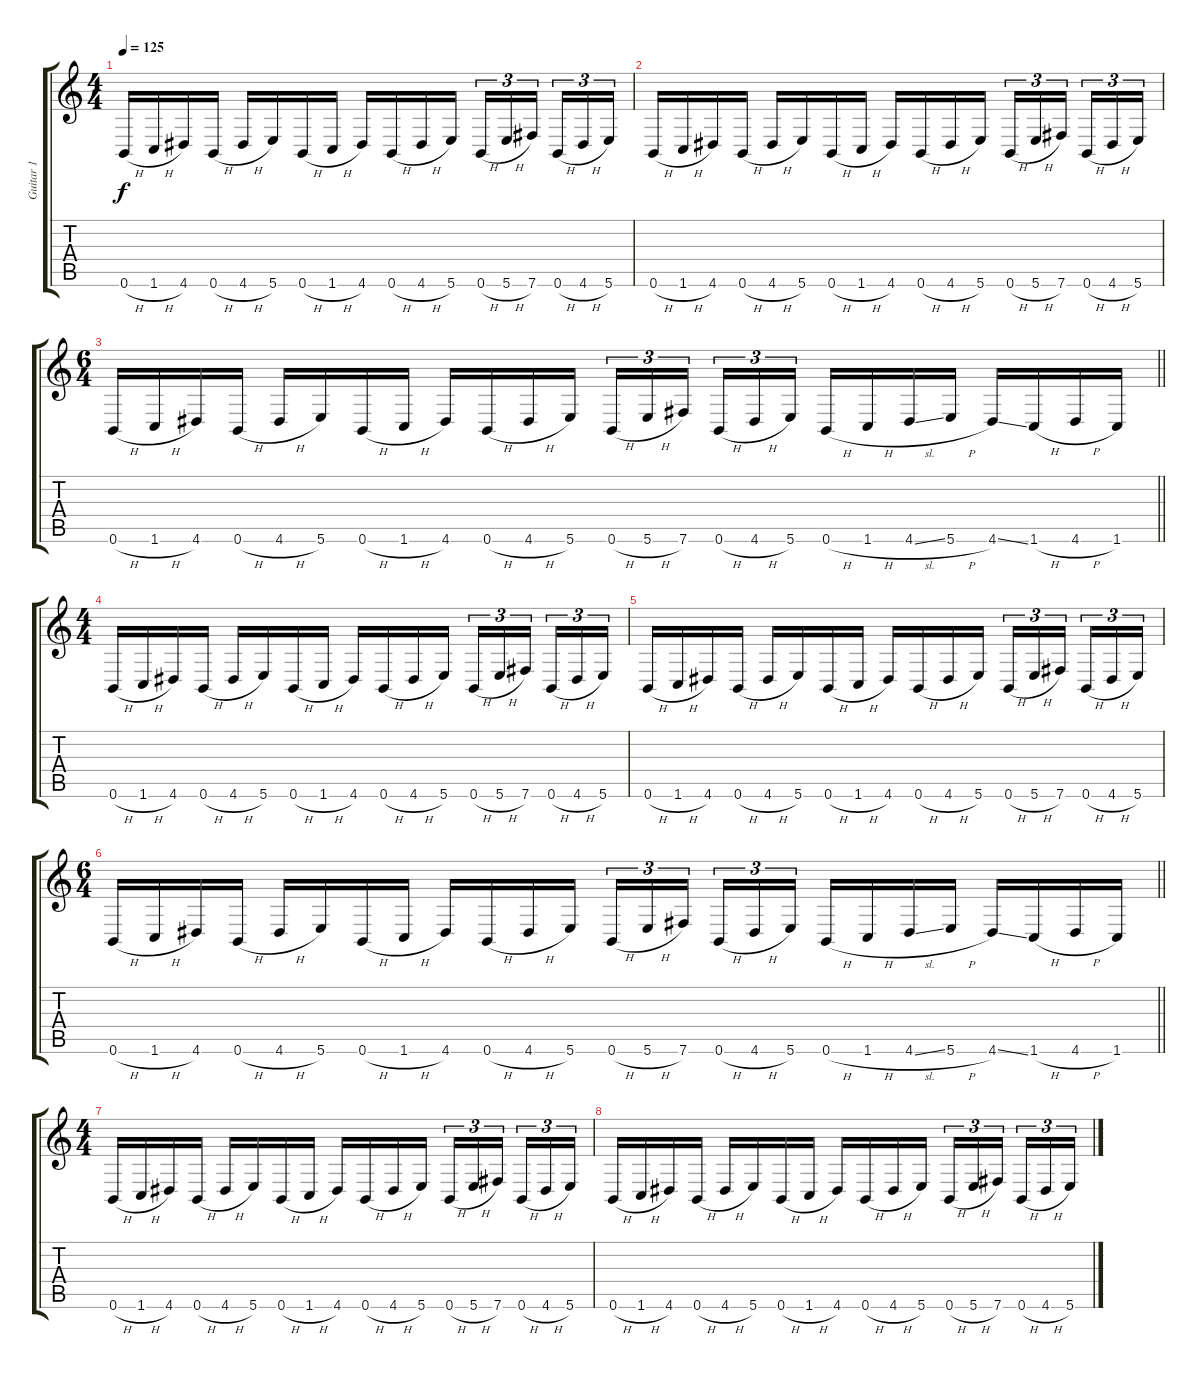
\track ("Guitar 1" "Guitar 1") {instrument distortionguitar}
\staff {score tabs}
\tuning (Db4 Ab3 E3 B2 Gb2 B1) {hide}
\ts (4 4)
\section ("" "")
\tempo 125
\clef g2
\ks c
0.6{h}.16{dy f balance 0} 1.6{h}.16 4.6.16 0.6{h}.16 4.6{h}.16 5.6.16 0.6{h}.16 1.6{h}.16 4.6.16 0.6{h}.16 4.6{h}.16 5.6.16 0.6{h}.16{tu (3 2)} 5.6{h}.16{tu (3 2)} 7.6.16{tu (3 2) beam splitsecondary} 0.6{h}.16{tu (3 2)} 4.6{h}.16{tu (3 2)} 5.6.16{tu (3 2)} |
0.6{h}.16 1.6{h}.16 4.6.16 0.6{h}.16 4.6{h}.16 5.6.16 0.6{h}.16 1.6{h}.16 4.6.16 0.6{h}.16 4.6{h}.16 5.6.16 0.6{h}.16{tu (3 2)} 5.6{h}.16{tu (3 2)} 7.6.16{tu (3 2) beam splitsecondary} 0.6{h}.16{tu (3 2)} 4.6{h}.16{tu (3 2)} 5.6.16{tu (3 2)} |
\ts (6 4)
\barLineRight lightlight
0.6{h}.16 1.6{h}.16 4.6.16 0.6{h}.16 4.6{h}.16 5.6.16 0.6{h}.16 1.6{h}.16 4.6.16 0.6{h}.16 4.6{h}.16 5.6.16 0.6{h}.16{tu (3 2)} 5.6{h}.16{tu (3 2)} 7.6.16{tu (3 2) beam splitsecondary} 0.6{h}.16{tu (3 2)} 4.6{h}.16{tu (3 2)} 5.6.16{tu (3 2) beam splitsecondary} 0.6{h}.16 1.6{h}.16 4.6{sl}.16 5.6{h}.16 4.6{ss}.16 1.6{h}.16 4.6{h}.16 1.6.16 |
\ts (4 4)
0.6{h}.16 1.6{h}.16 4.6.16 0.6{h}.16 4.6{h}.16 5.6.16 0.6{h}.16 1.6{h}.16 4.6.16 0.6{h}.16 4.6{h}.16 5.6.16 0.6{h}.16{tu (3 2)} 5.6{h}.16{tu (3 2)} 7.6.16{tu (3 2) beam splitsecondary} 0.6{h}.16{tu (3 2)} 4.6{h}.16{tu (3 2)} 5.6.16{tu (3 2)} |
0.6{h}.16 1.6{h}.16 4.6.16 0.6{h}.16 4.6{h}.16 5.6.16 0.6{h}.16 1.6{h}.16 4.6.16 0.6{h}.16 4.6{h}.16 5.6.16 0.6{h}.16{tu (3 2)} 5.6{h}.16{tu (3 2)} 7.6.16{tu (3 2) beam splitsecondary} 0.6{h}.16{tu (3 2)} 4.6{h}.16{tu (3 2)} 5.6.16{tu (3 2)} |
\ts (6 4)
\barLineRight lightlight
0.6{h}.16 1.6{h}.16 4.6.16 0.6{h}.16 4.6{h}.16 5.6.16 0.6{h}.16 1.6{h}.16 4.6.16 0.6{h}.16 4.6{h}.16 5.6.16 0.6{h}.16{tu (3 2)} 5.6{h}.16{tu (3 2)} 7.6.16{tu (3 2) beam splitsecondary} 0.6{h}.16{tu (3 2)} 4.6{h}.16{tu (3 2)} 5.6.16{tu (3 2) beam splitsecondary} 0.6{h}.16 1.6{h}.16 4.6{sl}.16 5.6{h}.16 4.6{ss}.16 1.6{h}.16 4.6{h}.16 1.6.16 |
\ts (4 4)
0.6{h}.16 1.6{h}.16 4.6.16 0.6{h}.16 4.6{h}.16 5.6.16 0.6{h}.16 1.6{h}.16 4.6.16 0.6{h}.16 4.6{h}.16 5.6.16 0.6{h}.16{tu (3 2)} 5.6{h}.16{tu (3 2)} 7.6.16{tu (3 2) beam splitsecondary} 0.6{h}.16{tu (3 2)} 4.6{h}.16{tu (3 2)} 5.6.16{tu (3 2)} |
0.6{h}.16 1.6{h}.16 4.6.16 0.6{h}.16 4.6{h}.16 5.6.16 0.6{h}.16 1.6{h}.16 4.6.16 0.6{h}.16 4.6{h}.16 5.6.16 0.6{h}.16{tu (3 2)} 5.6{h}.16{tu (3 2)} 7.6.16{tu (3 2) beam splitsecondary} 0.6{h}.16{tu (3 2)} 4.6{h}.16{tu (3 2)} 5.6.16{tu (3 2)}
